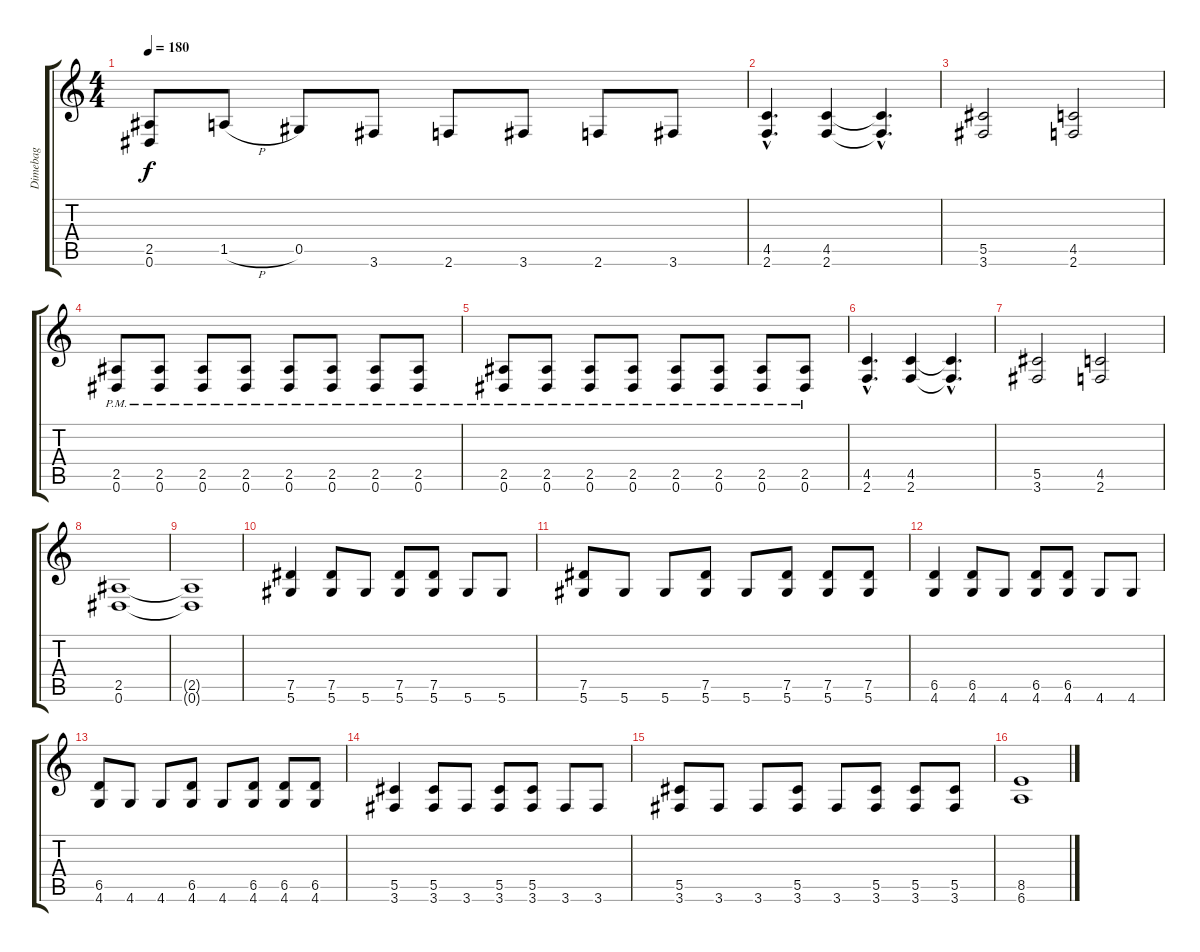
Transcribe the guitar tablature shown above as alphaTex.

\track ("Dimebag" "Dimebag") {instrument distortionguitar}
\staff {score tabs}
\tuning (Eb4 Bb3 Gb3 Db3 Ab2 Eb2) {hide}
\ts (4 4)
\tempo 180
\clef g2
\ks c
(2.5 0.6).8{dy f} 1.5{h}.8 0.5.8 3.6.8 2.6.8 3.6.8 2.6.8 3.6.8 |
(4.5{hac} 2.6{hac}).4{d} (4.5 2.6).4 (4.5{hac t} 2.6{hac t}).4{d} |
(5.5 3.6).2 (4.5 2.6).2 |
(2.5{pm} 0.6).8 (2.5{pm} 0.6).8 (2.5{pm} 0.6).8 (2.5{pm} 0.6).8 (2.5{pm} 0.6).8 (2.5{pm} 0.6).8 (2.5{pm} 0.6).8 (2.5{pm} 0.6).8 |
(2.5{pm} 0.6).8 (2.5{pm} 0.6).8 (2.5{pm} 0.6).8 (2.5{pm} 0.6).8 (2.5{pm} 0.6).8 (2.5{pm} 0.6).8 (2.5{pm} 0.6).8 (2.5{pm} 0.6).8 |
(4.5{hac} 2.6{hac}).4{d} (4.5 2.6).4 (4.5{hac t} 2.6{hac t}).4{d} |
(5.5 3.6).2 (4.5 2.6).2 |
(2.5 0.6).1 |
(2.5{t} 0.6{t}).1 |
(7.5 5.6).4 (7.5 5.6).8 5.6.8 (7.5 5.6).8 (7.5 5.6).8 5.6.8 5.6.8 |
(7.5 5.6).8 5.6.8 5.6.8 (7.5 5.6).8 5.6.8 (7.5 5.6).8 (7.5 5.6).8 (7.5 5.6).8 |
(6.5 4.6).4 (6.5 4.6).8 4.6.8 (6.5 4.6).8 (6.5 4.6).8 4.6.8 4.6.8 |
(6.5 4.6).8 4.6.8 4.6.8 (6.5 4.6).8 4.6.8 (6.5 4.6).8 (6.5 4.6).8 (6.5 4.6).8 |
(5.5 3.6).4 (5.5 3.6).8 3.6.8 (5.5 3.6).8 (5.5 3.6).8 3.6.8 3.6.8 |
(5.5 3.6).8 3.6.8 3.6.8 (5.5 3.6).8 3.6.8 (5.5 3.6).8 (5.5 3.6).8 (5.5 3.6).8 |
(8.5 6.6).1
